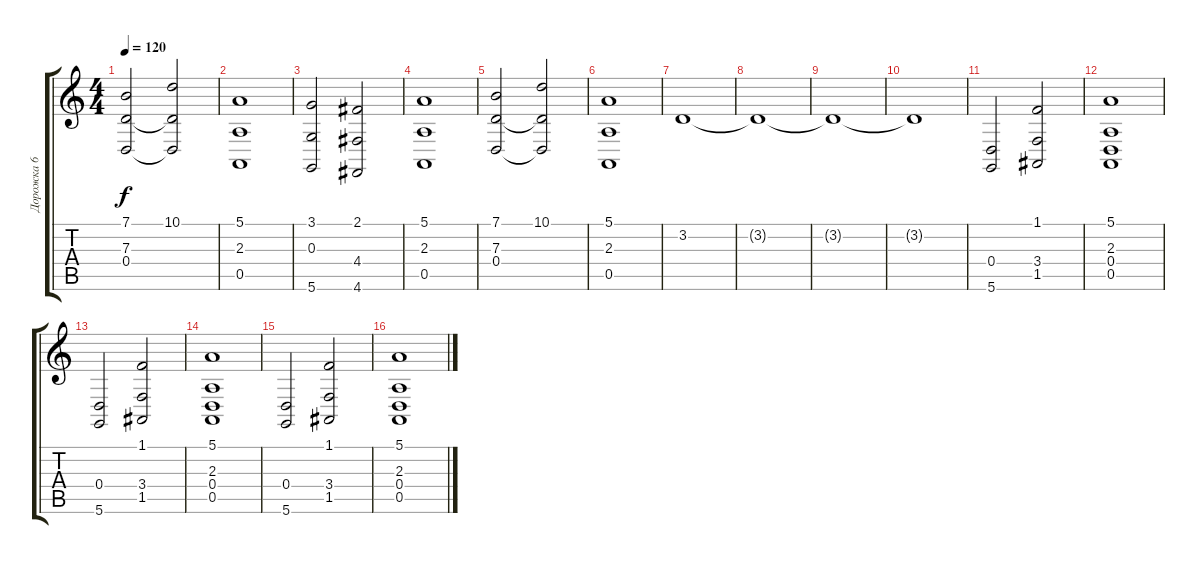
\track ("Дорожка 6" "Дорожка 6") {instrument pad4choir}
\staff {score tabs}
\tuning (E4 B3 G3 D3 A2 D2) {hide}
\ts (4 4)
\tempo 120
\clef g2
\ks c
(7.1 7.3 0.4).2{dy f} (10.1 7.3{t} 0.4{t}).2 |
(5.1 2.3 0.5).1 |
(3.1 0.3 5.6).2 (2.1 4.4 4.6).2 |
(5.1 2.3 0.5).1 |
(7.1 7.3 0.4).2 (10.1 7.3{t} 0.4{t}).2 |
(5.1 2.3 0.5).1 |
3.2.1 |
3.2{t}.1 |
3.2{t}.1 |
3.2{t}.1 |
(0.4 5.6).2 (1.1 3.4 1.5).2 |
(5.1 2.3 0.4 0.5).1 |
(0.4 5.6).2 (1.1 3.4 1.5).2 |
(5.1 2.3 0.4 0.5).1 |
(0.4 5.6).2 (1.1 3.4 1.5).2 |
(5.1 2.3 0.4 0.5).1
